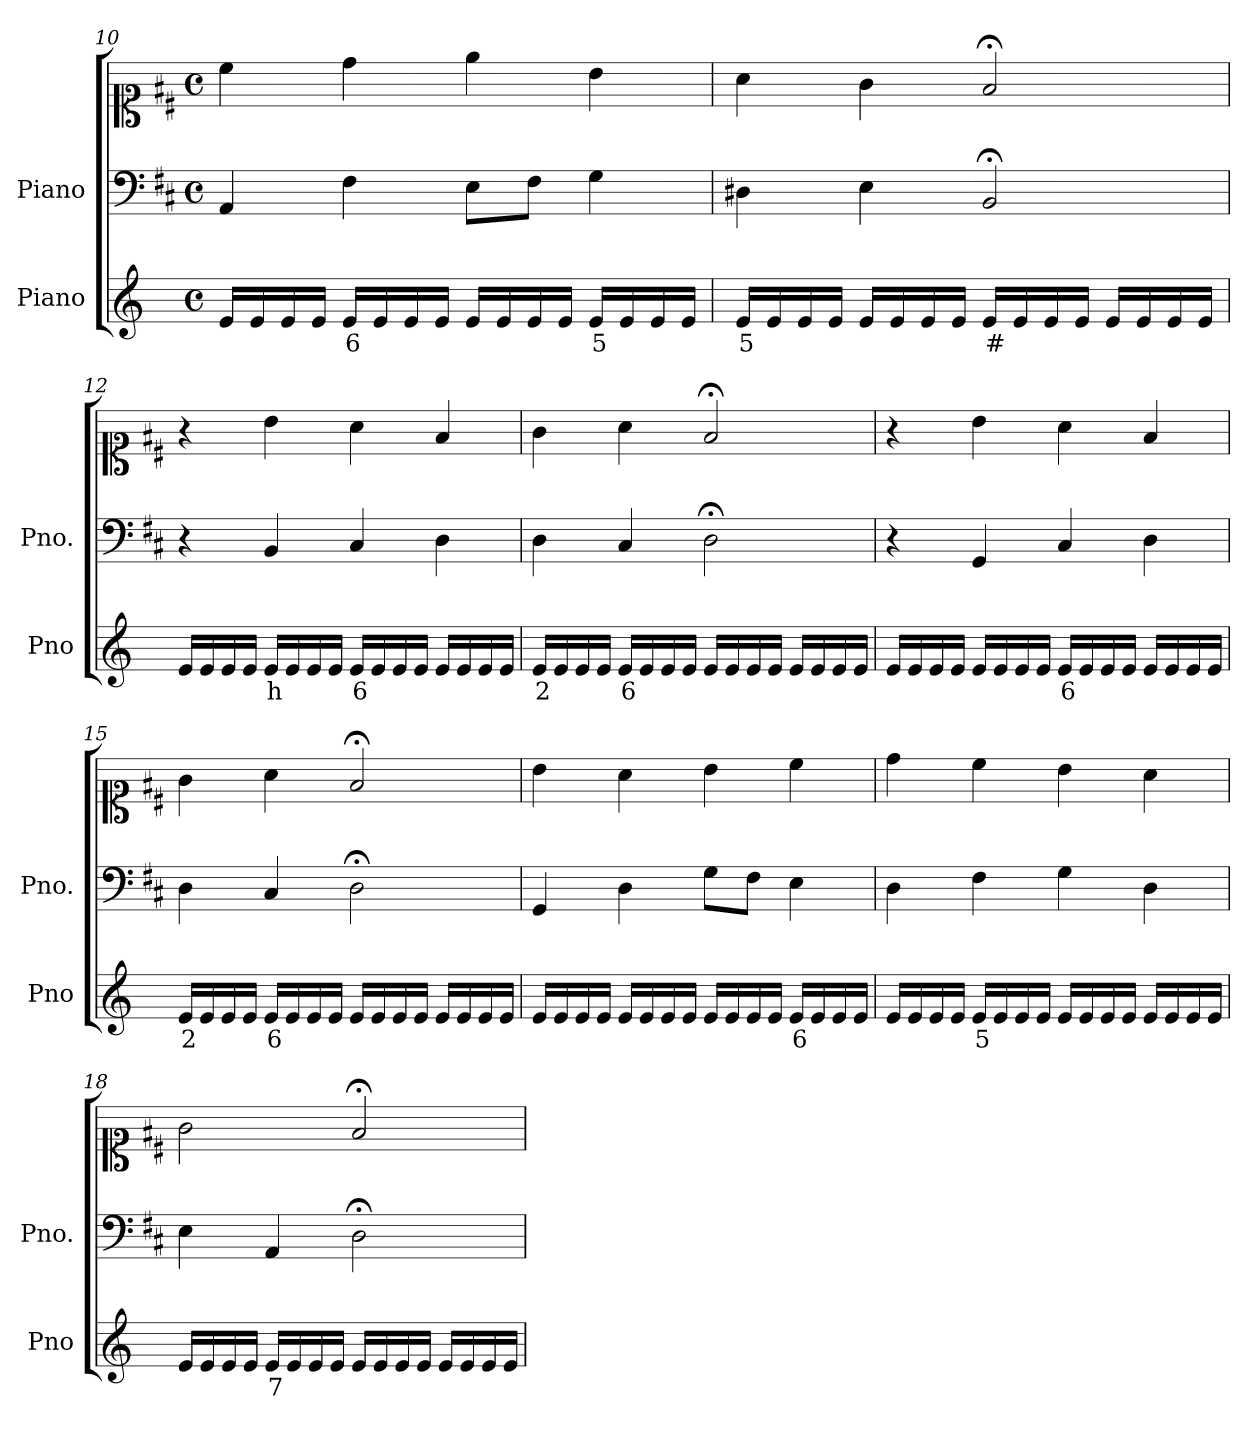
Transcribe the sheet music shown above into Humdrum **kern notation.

**kern	**text	**kern	**kern
*part2	*part2	*part1	*part1
*staff3	*staff3	*staff2	*staff1
*I"Piano	*	*I"Piano	*
*I'Pno	*	*I'Pno.	*
*clefG2	*	*clefF4	*clefC1
*k[]	*	*k[f#c#]	*k[f#c#]
*M4/4	*	*M4/4	*M4/4
*met(c)	*	*met(c)	*met(c)
=10	=10	=10	=10
16e/LL	.	4AA/	4cc#\
16e/	.	.	.
16e/	.	.	.
16e/JJ	.	.	.
!	!LO:LY:b	!	!
16e/LL	6	4F#\	4dd\
16e/	.	.	.
16e/	.	.	.
16e/JJ	.	.	.
16e/LL	.	8E\L	4ee\
16e/	.	.	.
!	!LO:LY:b	!	!
16e/	_	8F#\J	.
16e/JJ	.	.	.
!	!LO:LY:b	!	!
16e/LL	5	4G\	4b\
16e/	.	.	.
16e/	.	.	.
16e/JJ	.	.	.
=11	=11	=11	=11
!	!LO:LY:b	!	!
16e/LL	5	4D#X\	4a\
16e/	.	.	.
16e/	.	.	.
16e/JJ	.	.	.
16e/LL	.	4E\	4g\
16e/	.	.	.
16e/	.	.	.
16e/JJ	.	.	.
!	!LO:LY:b	!	!
16e/LL	#	2BB;</	2f#;</
16e/	.	.	.
16e/	.	.	.
16e/JJ	.	.	.
16e/LL	.	.	.
16e/	.	.	.
16e/	.	.	.
16e/JJ	.	.	.
=12	=12	=12	=12
16e/LL	.	4r	4r
16e/	.	.	.
16e/	.	.	.
16e/JJ	.	.	.
!	!LO:LY:b	!	!
16e/LL	h	4BB/	4b\
16e/	.	.	.
16e/	.	.	.
16e/JJ	.	.	.
!	!LO:LY:b	!	!
16e/LL	6	4C#/	4a\
16e/	.	.	.
16e/	.	.	.
16e/JJ	.	.	.
16e/LL	.	4D\	4f#/
16e/	.	.	.
16e/	.	.	.
16e/JJ	.	.	.
=13	=13	=13	=13
!	!LO:LY:b	!	!
16e/LL	2	4D\	4g\
16e/	.	.	.
16e/	.	.	.
16e/JJ	.	.	.
!	!LO:LY:b	!	!
16e/LL	6	4C#/	4a\
16e/	.	.	.
16e/	.	.	.
16e/JJ	.	.	.
16e/LL	.	2D;<\	2f#;</
16e/	.	.	.
16e/	.	.	.
16e/JJ	.	.	.
16e/LL	.	.	.
16e/	.	.	.
16e/	.	.	.
16e/JJ	.	.	.
=14	=14	=14	=14
16e/LL	.	4r	4r
16e/	.	.	.
16e/	.	.	.
16e/JJ	.	.	.
16e/LL	.	4GG/	4b\
16e/	.	.	.
16e/	.	.	.
16e/JJ	.	.	.
!	!LO:LY:b	!	!
16e/LL	6	4C#/	4a\
16e/	.	.	.
16e/	.	.	.
16e/JJ	.	.	.
16e/LL	.	4D\	4f#/
16e/	.	.	.
16e/	.	.	.
16e/JJ	.	.	.
=15	=15	=15	=15
!	!LO:LY:b	!	!
16e/LL	2	4D\	4g\
16e/	.	.	.
16e/	.	.	.
16e/JJ	.	.	.
!	!LO:LY:b	!	!
16e/LL	6	4C#/	4a\
16e/	.	.	.
16e/	.	.	.
16e/JJ	.	.	.
16e/LL	.	2D;<\	2f#;</
16e/	.	.	.
16e/	.	.	.
16e/JJ	.	.	.
16e/LL	.	.	.
16e/	.	.	.
16e/	.	.	.
16e/JJ	.	.	.
=16	=16	=16	=16
16e/LL	.	4GG/	4b\
16e/	.	.	.
16e/	.	.	.
16e/JJ	.	.	.
16e/LL	.	4D\	4a\
16e/	.	.	.
16e/	.	.	.
16e/JJ	.	.	.
16e/LL	.	8G\L	4b\
16e/	.	.	.
!	!LO:LY:b	!	!
16e/	_	8F#\J	.
16e/JJ	.	.	.
!	!LO:LY:b	!	!
16e/LL	6	4E\	4cc#\
16e/	.	.	.
16e/	.	.	.
16e/JJ	.	.	.
=17	=17	=17	=17
16e/LL	.	4D\	4dd\
16e/	.	.	.
16e/	.	.	.
16e/JJ	.	.	.
!	!LO:LY:b	!	!
16e/LL	5	4F#\	4cc#\
16e/	.	.	.
16e/	.	.	.
16e/JJ	.	.	.
16e/LL	.	4G\	4b\
16e/	.	.	.
16e/	.	.	.
16e/JJ	.	.	.
16e/LL	.	4D\	4a\
16e/	.	.	.
16e/	.	.	.
16e/JJ	.	.	.
=18	=18	=18	=18
16e/LL	.	4E\	2g\
16e/	.	.	.
16e/	.	.	.
16e/JJ	.	.	.
!	!LO:LY:b	!	!
16e/LL	7	4AA/	.
16e/	.	.	.
16e/	.	.	.
16e/JJ	.	.	.
16e/LL	.	2D;<\	2f#;</
16e/	.	.	.
16e/	.	.	.
16e/JJ	.	.	.
16e/LL	.	.	.
16e/	.	.	.
16e/	.	.	.
16e/JJ	.	.	.
=	=	=	=
*-	*-	*-	*-
